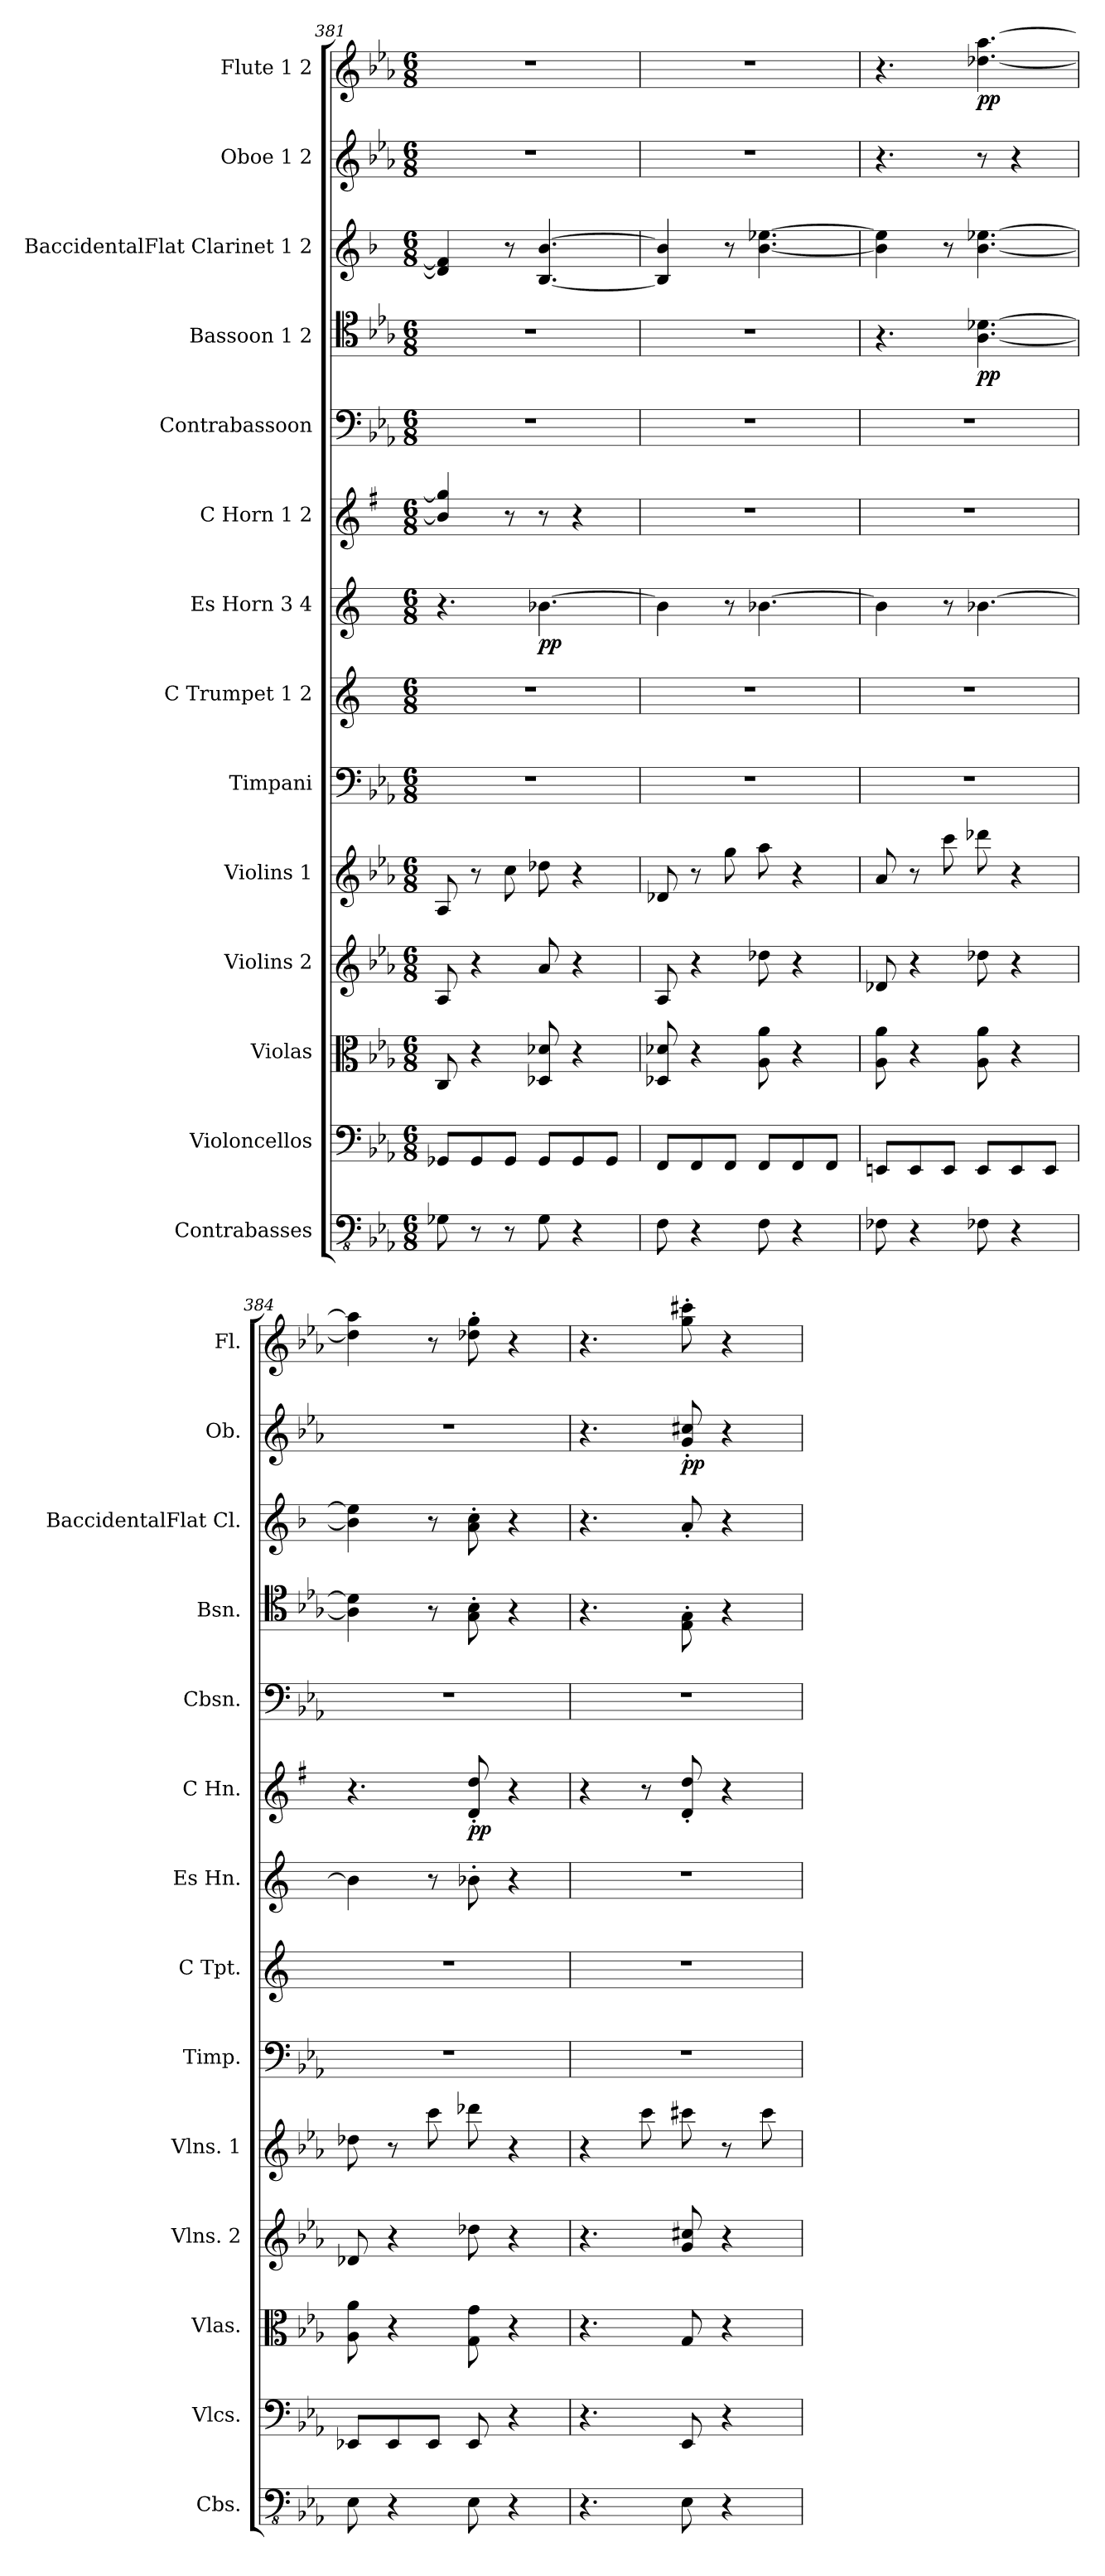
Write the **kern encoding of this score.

**kern	**kern	**kern	**kern	**kern	**kern	**kern	**kern	**dynam	**kern	**dynam	**kern	**kern	**dynam	**kern	**kern	**dynam	**kern	**dynam
*part14	*part13	*part12	*part11	*part10	*part9	*part8	*part7	*part7	*part6	*part6	*part5	*part4	*part4	*part3	*part2	*part2	*part1	*part1
*staff14	*staff13	*staff12	*staff11	*staff10	*staff9	*staff8	*staff7	*staff7	*staff6	*staff6	*staff5	*staff4	*staff4	*staff3	*staff2	*staff2	*staff1	*staff1
*I"Contrabasses	*I"Violoncellos	*I"Violas	*I"Violins 2	*I"Violins 1	*I"Timpani	*I"C Trumpet 1 2	*I"Es Horn 3 4	*	*I"C Horn 1 2	*	*I"Contrabassoon	*I"Bassoon 1 2	*	*I"BaccidentalFlat Clarinet 1 2	*I"Oboe 1 2	*	*I"Flute  1 2	*
*I'Cbs.	*I'Vlcs.	*I'Vlas.	*I'Vlns. 2	*I'Vlns. 1	*I'Timp.	*I'C Tpt.	*I'Es Hn.	*	*I'C Hn.	*	*I'Cbsn.	*I'Bsn.	*	*I'BaccidentalFlat Cl.	*I'Ob.	*	*I'Fl.	*
*clefFv4	*clefF4	*clefC3	*clefG2	*clefG2	*clefF4	*clefG2	*clefG2	*	*clefG2	*	*clefF4	*clefC4	*	*clefG2	*clefG2	*	*clefG2	*
*	*	*	*	*	*	*	*ITrd5c9	*	*ITrd4c7	*	*ITrd7c12	*	*	*ITrd1c2	*	*	*	*
*k[b-e-a-]	*k[b-e-a-]	*k[b-e-a-]	*k[b-e-a-]	*k[b-e-a-]	*k[b-e-a-]	*k[]	*k[b-e-a-]	*	*k[]	*	*k[b-e-a-]	*k[b-e-a-]	*	*k[b-e-a-]	*k[b-e-a-]	*	*k[b-e-a-]	*
*M6/8	*M6/8	*M6/8	*M6/8	*M6/8	*M6/8	*M6/8	*M6/8	*	*M6/8	*	*M6/8	*M6/8	*	*M6/8	*M6/8	*	*M6/8	*
=381	=381	=381	=381	=381	=381	=381	=381	=381	=381	=381	=381	=381	=381	=381	=381	=381	=381	=381
8GG-X\	8GG-X/L	8C/	8A-/	8A-/	2.r	2.r	4.r	.	4e-/] 4cc/]	.	2.r	2.r	.	4c/] 4e-/]	2.r	.	2.r	.
8r	8GG-/	4r	4r	8r	.	.	.	.	.	.	.	.	.	.	.	.	.	.
8r	8GG-/J	.	.	8cc\	.	.	.	.	8r	.	.	.	.	8r	.	.	.	.
!	!	!	!	!	!	!	!	!LO:DY:b	!	!	!	!	!	!	!	!	!	!
8GG-\	8GG-/L	8D-X/ 8d-X/	8a-/	8dd-X\	.	.	[4.d-X\	pp	8r	.	.	.	.	[4.A-/ [4.a-/	.	.	.	.
4r	8GG-/	4r	4r	4r	.	.	.	.	4r	.	.	.	.	.	.	.	.	.
.	8GG-/J	.	.	.	.	.	.	.	.	.	.	.	.	.	.	.	.	.
!!LO:PB:g=z
=382	=382	=382	=382	=382	=382	=382	=382	=382	=382	=382	=382	=382	=382	=382	=382	=382	=382	=382
8FF\	8FF/L	8D-X/ 8d-X/	8A-/	8d-X/	2.r	2.r	4d-\]	.	2.r	.	2.r	2.r	.	4A-/] 4a-/]	2.r	.	2.r	.
4r	8FF/	4r	4r	8r	.	.	.	.	.	.	.	.	.	.	.	.	.	.
.	8FF/J	.	.	8gg\	.	.	8r	.	.	.	.	.	.	8r	.	.	.	.
8FF\	8FF/L	8A-\ 8a-\	8dd-X\	8aa-\	.	.	[4.d-X\	.	.	.	.	.	.	[4.a-\ [4.dd-X\	.	.	.	.
4r	8FF/	4r	4r	4r	.	.	.	.	.	.	.	.	.	.	.	.	.	.
.	8FF/J	.	.	.	.	.	.	.	.	.	.	.	.	.	.	.	.	.
=383	=383	=383	=383	=383	=383	=383	=383	=383	=383	=383	=383	=383	=383	=383	=383	=383	=383	=383
8FF-X\	8EEn/L	8A-\ 8a-\	8d-X/	8a-/	2.r	2.r	4d-\]	.	2.r	.	2.r	4.r	.	4a-\] 4dd-\]	4.r	.	4.r	.
4r	8EE/	4r	4r	8r	.	.	.	.	.	.	.	.	.	.	.	.	.	.
.	8EE/J	.	.	8ccc\	.	.	8r	.	.	.	.	.	.	8r	.	.	.	.
!	!	!	!	!	!	!	!	!	!	!	!	!	!LO:DY:b	!	!	!	!	!LO:DY:b
8FF-X\	8EE/L	8A-\ 8a-\	8dd-X\	8ddd-X\	.	.	[4.d-X\	.	.	.	.	[4.A-\ [4.d-X\	pp	[4.a-\ [4.dd-X\	8r	.	[4.dd-X\ [4.aa-\	pp
4r	8EE/	4r	4r	4r	.	.	.	.	.	.	.	.	.	.	4r	.	.	.
.	8EE/J	.	.	.	.	.	.	.	.	.	.	.	.	.	.	.	.	.
=384	=384	=384	=384	=384	=384	=384	=384	=384	=384	=384	=384	=384	=384	=384	=384	=384	=384	=384
8EE-\	8EE-X/L	8A-\ 8a-\	8d-X/	8dd-X\	2.r	2.r	4d-\]	.	4.r	.	2.r	4A-\] 4d-\]	.	4a-\] 4dd-\]	2.r	.	4dd-\] 4aa-\]	.
4r	8EE-/	4r	4r	8r	.	.	.	.	.	.	.	.	.	.	.	.	.	.
.	8EE-/J	.	.	8ccc\	.	.	8r	.	.	.	.	8r	.	8r	.	.	8r	.
!	!	!	!	!	!	!	!	!	!	!LO:DY:b	!	!	!	!	!	!	!	!
8EE-\	8EE-/	8G\ 8g\	8dd-X\	8ddd-X\	.	.	8d-X'\	.	8G/' 8g/'	pp	.	8G\' 8B-\'	.	8g\' 8b-\'	.	.	8dd-X\' 8gg\'	.
4r	4r	4r	4r	4r	.	.	4r	.	4r	.	.	4r	.	4r	.	.	4r	.
=385	=385	=385	=385	=385	=385	=385	=385	=385	=385	=385	=385	=385	=385	=385	=385	=385	=385	=385
4.r	4.r	4.r	4.r	4r	2.r	2.r	2.r	.	4r	.	2.r	4.r	.	4.r	4.r	.	4.r	.
.	.	.	.	8ccc\	.	.	.	.	8r	.	.	.	.	.	.	.	.	.
!	!	!	!	!	!	!	!	!	!	!	!	!	!	!	!	!LO:DY:b	!	!
8EE-\	8EE-/	8G/	8g/ 8cc#X/	8ccc#X\	.	.	.	.	8G/' 8g/'	.	.	8E-\' 8G\'	.	8g'/	8g/' 8cc#X/'	pp	8gg\' 8ccc#X\'	.
4r	4r	4r	4r	8r	.	.	.	.	4r	.	.	4r	.	4r	4r	.	4r	.
.	.	.	.	8ccc#\	.	.	.	.	.	.	.	.	.	.	.	.	.	.
=	=	=	=	=	=	=	=	=	=	=	=	=	=	=	=	=	=	=
*-	*-	*-	*-	*-	*-	*-	*-	*-	*-	*-	*-	*-	*-	*-	*-	*-	*-	*-
